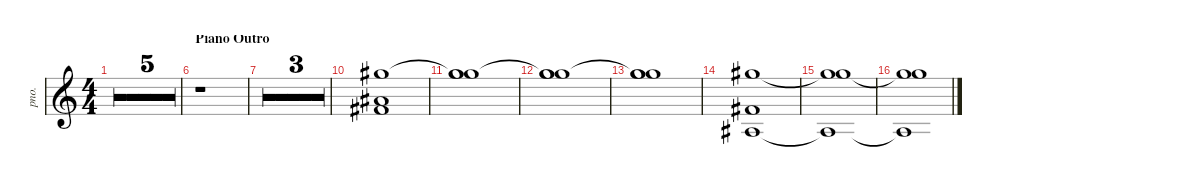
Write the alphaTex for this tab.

\defaultSystemsLayout 4
\hideDynamics
\bracketExtendMode nobrackets
\track ("Acoustic Piano" "pno.") {multiBarRest instrument acousticgrandpiano}
\staff {score}
\tuning (E4 B3 G3 D3 A2 E2)
\ts (4 4)
\tempo 192
\clef g2
\ks c
|
|
|
|
\rc 2
|
\section ("" "Piano Outro")
r.1 |
r.1 |
r.1 |
r.1 |
(2.1{acc #} 6.1{acc #} 16.1{acc #}).1 |
(16.1{t acc #} 16.1{t acc #} 16.1{t acc #}).1 |
(16.1{t acc #} 16.1{t acc #} 16.1{t acc #}).1 |
(16.1{t acc #} 16.1{t acc #} 16.1{t acc #}).1 |
(2.1{acc #} 16.1{acc #} 3.3{acc #}).1 |
(16.1{t acc #} 16.1{t acc #} 3.3{t acc #}).1 |
(16.1{t acc #} 16.1{t acc #} 3.3{t acc #}).1
